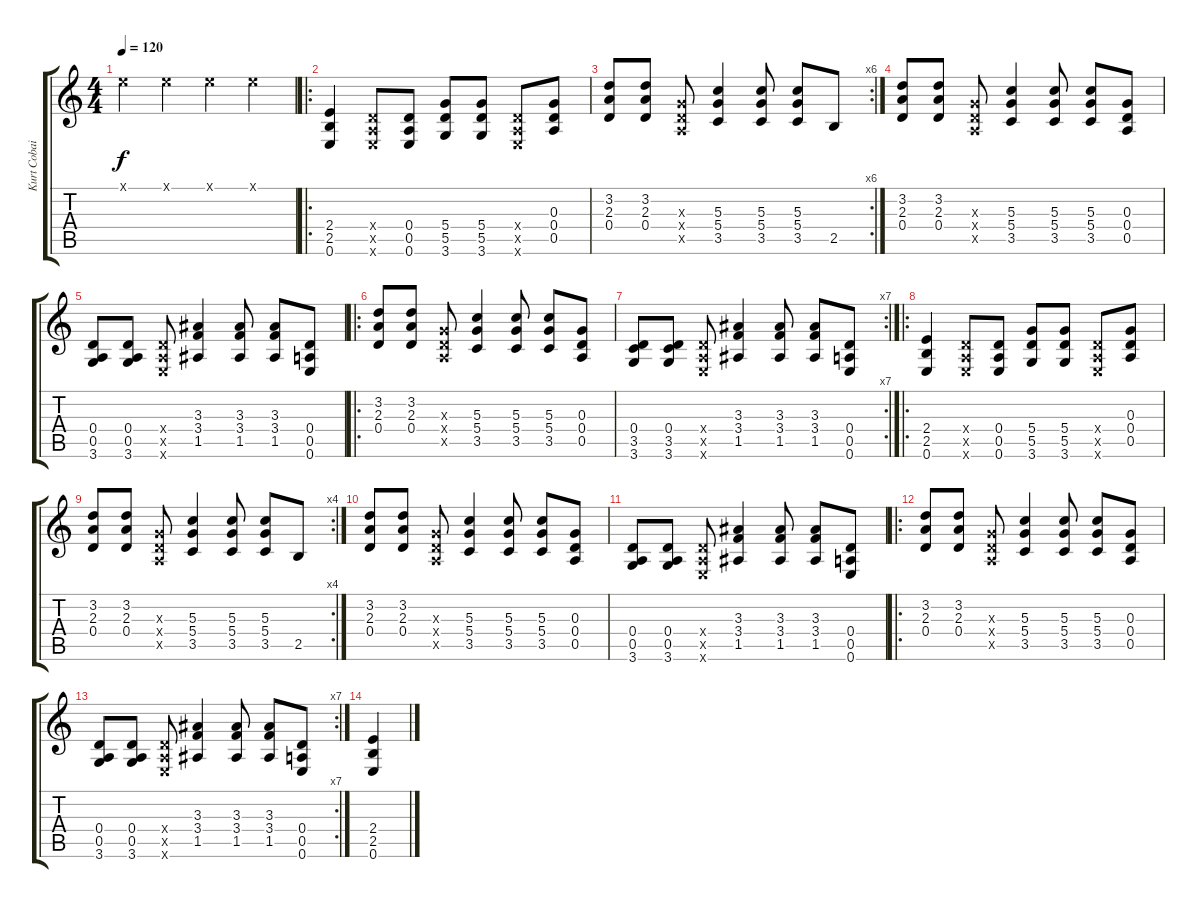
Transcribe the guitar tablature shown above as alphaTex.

\track ("Kurt Cobain" "Kurt Cobai") {instrument electricguitarclean}
\staff {score tabs}
\tuning (E4 B3 G3 D3 A2 E2) {hide}
\ts (4 4)
\tempo 120
\clef g2
\ks c
0.1{x}.4{dy f instrument electricguitarclean} 0.1{x}.4 0.1{x}.4 0.1{x}.4 |
\ro
(2.4 2.5 0.6).4 (0.4{x} 0.5{x} 0.6{x}).8 (0.4 0.5 0.6).8 (5.4 5.5 3.6).8 (5.4 5.5 3.6).8 (0.4{x} 0.5{x} 0.6{x}).8 (0.3 0.4 0.5).8 |
\rc 6
(3.2 2.3 0.4).8 (3.2 2.3 0.4).8 (0.3{x} 0.4{x} 0.5{x}).8 (5.3 5.4 3.5).4 (5.3 5.4 3.5).8 (5.3 5.4 3.5).8 2.5.8 |
(3.2 2.3 0.4).8 (3.2 2.3 0.4).8 (0.3{x} 0.4{x} 0.5{x}).8 (5.3 5.4 3.5).4 (5.3 5.4 3.5).8 (5.3 5.4 3.5).8 (0.3 0.4 0.5).8 |
(0.4 0.5 3.6).8 (0.4 0.5 3.6).8 (0.4{x} 0.5{x} 0.6{x}).8 (3.3 3.4 1.5).4 (3.3 3.4 1.5).8 (3.3 3.4 1.5).8 (0.4 0.5 0.6).8 |
\ro
(3.2 2.3 0.4).8 (3.2 2.3 0.4).8 (0.3{x} 0.4{x} 0.5{x}).8 (5.3 5.4 3.5).4 (5.3 5.4 3.5).8 (5.3 5.4 3.5).8 (0.3 0.4 0.5).8 |
\rc 7
(0.4 3.5 3.6).8 (0.4 3.5 3.6).8 (0.4{x} 0.5{x} 0.6{x}).8 (3.3 3.4 1.5).4 (3.3 3.4 1.5).8 (3.3 3.4 1.5).8 (0.4 0.5 0.6).8 |
\ro
(2.4 2.5 0.6).4 (0.4{x} 0.5{x} 0.6{x}).8 (0.4 0.5 0.6).8 (5.4 5.5 3.6).8 (5.4 5.5 3.6).8 (0.4{x} 0.5{x} 0.6{x}).8 (0.3 0.4 0.5).8 |
\rc 4
(3.2 2.3 0.4).8 (3.2 2.3 0.4).8 (0.3{x} 0.4{x} 0.5{x}).8 (5.3 5.4 3.5).4 (5.3 5.4 3.5).8 (5.3 5.4 3.5).8 2.5.8 |
(3.2 2.3 0.4).8 (3.2 2.3 0.4).8 (0.3{x} 0.4{x} 0.5{x}).8 (5.3 5.4 3.5).4 (5.3 5.4 3.5).8 (5.3 5.4 3.5).8 (0.3 0.4 0.5).8 |
(0.4 0.5 3.6).8 (0.4 0.5 3.6).8 (0.4{x} 0.5{x} 0.6{x}).8 (3.3 3.4 1.5).4 (3.3 3.4 1.5).8 (3.3 3.4 1.5).8 (0.4 0.5 0.6).8 |
\ro
(3.2 2.3 0.4).8 (3.2 2.3 0.4).8 (0.3{x} 0.4{x} 0.5{x}).8 (5.3 5.4 3.5).4 (5.3 5.4 3.5).8 (5.3 5.4 3.5).8 (0.3 0.4 0.5).8 |
\rc 7
(0.4 0.5 3.6).8 (0.4 0.5 3.6).8 (0.4{x} 0.5{x} 0.6{x}).8 (3.3 3.4 1.5).4 (3.3 3.4 1.5).8 (3.3 3.4 1.5).8 (0.4 0.5 0.6).8 |
(2.4 2.5 0.6).4
